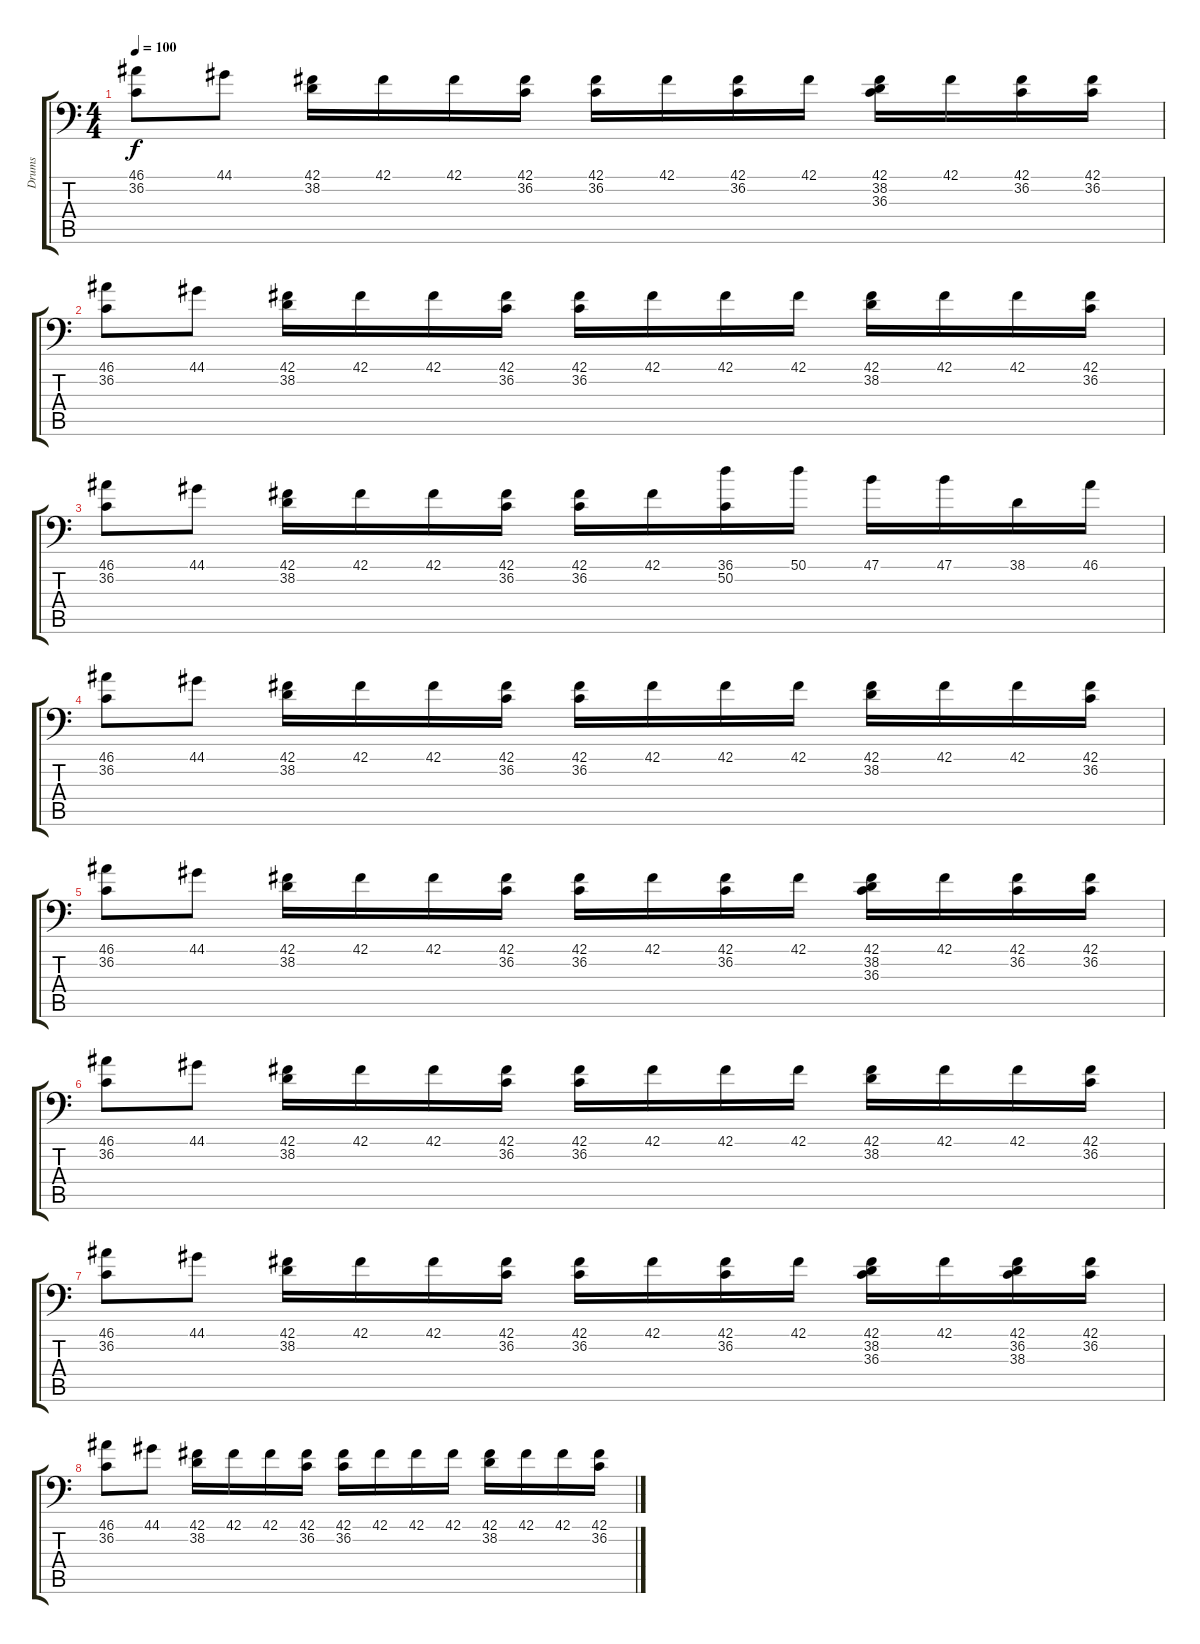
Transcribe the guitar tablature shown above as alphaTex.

\track ("Drums" "Drums") {instrument acousticgrandpiano}
\staff {score tabs}
\tuning (C-1 C-1 C-1 C-1 C-1 C-1) {hide}
\ts (4 4)
\tempo 100
\clef f4
\ks c
(46.1 36.2).8{dy f} 44.1.8 (42.1 38.2).16 42.1.16 42.1.16 (42.1 36.2).16 (42.1 36.2).16 42.1.16 (42.1 36.2).16 42.1.16 (42.1 38.2 36.3).16 42.1.16 (42.1 36.2).16 (42.1 36.2).16 |
(46.1 36.2).8 44.1.8 (42.1 38.2).16 42.1.16 42.1.16 (42.1 36.2).16 (42.1 36.2).16 42.1.16 42.1.16 42.1.16 (42.1 38.2).16 42.1.16 42.1.16 (42.1 36.2).16 |
(46.1 36.2).8 44.1.8 (42.1 38.2).16 42.1.16 42.1.16 (42.1 36.2).16 (42.1 36.2).16 42.1.16 (36.1 50.2).16 50.1.16 47.1.16 47.1.16 38.1.16 46.1.16 |
(46.1 36.2).8 44.1.8 (42.1 38.2).16 42.1.16 42.1.16 (42.1 36.2).16 (42.1 36.2).16 42.1.16 42.1.16 42.1.16 (42.1 38.2).16 42.1.16 42.1.16 (42.1 36.2).16 |
(46.1 36.2).8 44.1.8 (42.1 38.2).16 42.1.16 42.1.16 (42.1 36.2).16 (42.1 36.2).16 42.1.16 (42.1 36.2).16 42.1.16 (42.1 38.2 36.3).16 42.1.16 (42.1 36.2).16 (42.1 36.2).16 |
(46.1 36.2).8 44.1.8 (42.1 38.2).16 42.1.16 42.1.16 (42.1 36.2).16 (42.1 36.2).16 42.1.16 42.1.16 42.1.16 (42.1 38.2).16 42.1.16 42.1.16 (42.1 36.2).16 |
(46.1 36.2).8 44.1.8 (42.1 38.2).16 42.1.16 42.1.16 (42.1 36.2).16 (42.1 36.2).16 42.1.16 (42.1 36.2).16 42.1.16 (42.1 38.2 36.3).16 42.1.16 (42.1 36.2 38.3).16 (42.1 36.2).16 |
(46.1 36.2).8 44.1.8 (42.1 38.2).16 42.1.16 42.1.16 (42.1 36.2).16 (42.1 36.2).16 42.1.16 42.1.16 42.1.16 (42.1 38.2).16 42.1.16 42.1.16 (42.1 36.2).16
